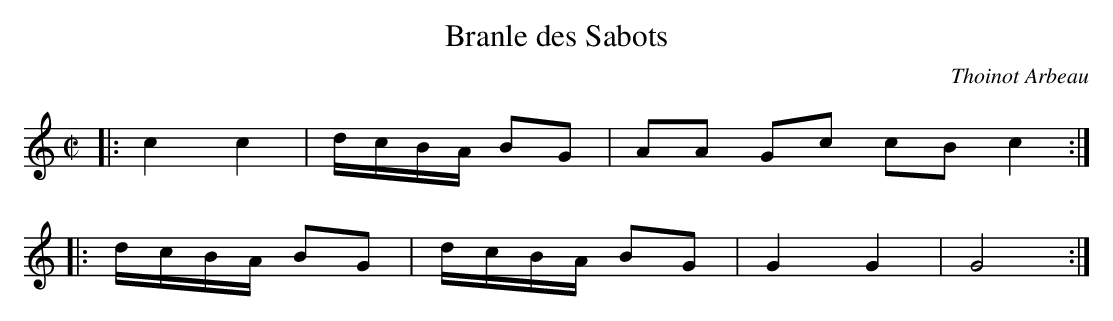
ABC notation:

X:1
T:Branle des Sabots
C:Thoinot Arbeau
M:C|
L:1/8
K:C
|: c2 c2 | d/c/B/A/ BG | AA Gc cB c2 :|
|: d/c/B/A/ BG | d/c/B/A/ BG | G2 G2 | G4 :|
